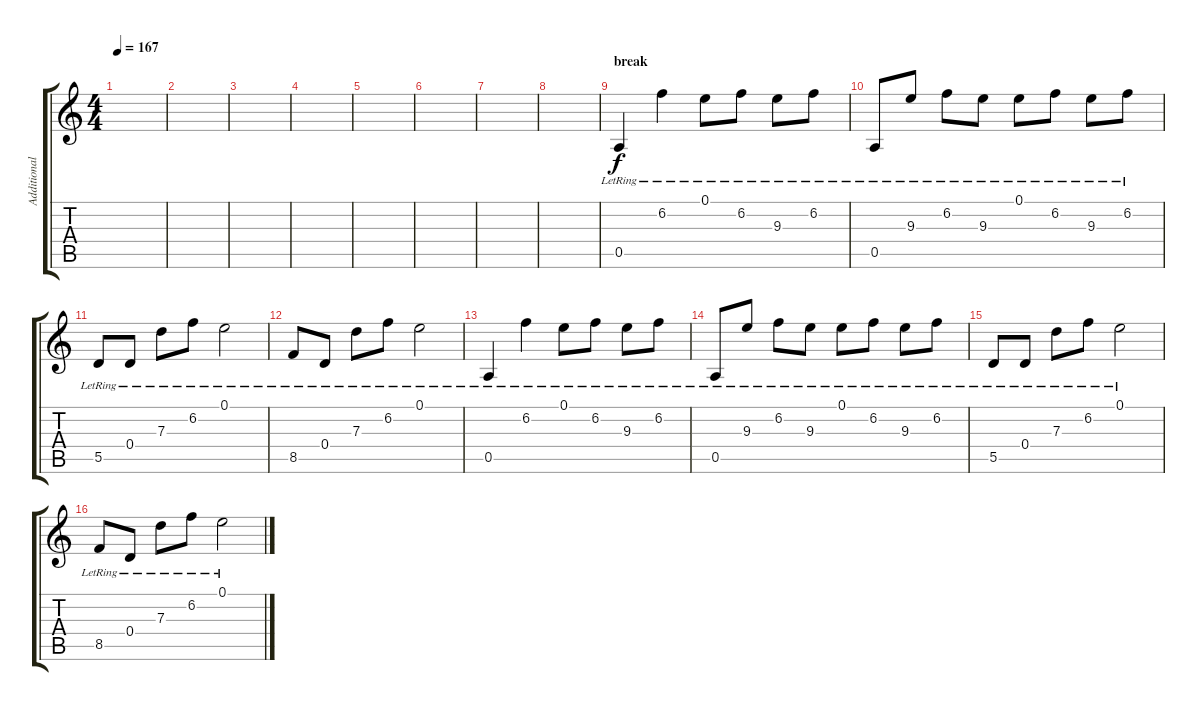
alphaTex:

\track ("Additional Guitar" "Additional") {instrument acousticguitarsteel}
\staff {score tabs}
\tuning (E4 B3 G3 D3 A2 E2) {hide}
\ts (4 4)
\tempo 167
\clef g2
\ks c
|
|
|
|
|
|
|
|
\section ("" "break")
0.5{lr}.4{instrument acousticguitarsteel} 6.2{lr}.4 0.1{lr}.8 6.2{lr}.8 9.3{lr}.8 6.2{lr}.8 |
0.5{lr}.8 9.3{lr}.8 6.2{lr}.8 9.3{lr}.8 0.1{lr}.8 6.2{lr}.8 9.3{lr}.8 6.2{lr}.8 |
5.5{lr}.8 0.4{lr}.8 7.3{lr}.8 6.2{lr}.8 0.1{lr}.2 |
8.5{lr}.8 0.4{lr}.8 7.3{lr}.8 6.2{lr}.8 0.1{lr}.2 |
0.5{lr}.4 6.2{lr}.4 0.1{lr}.8 6.2{lr}.8 9.3{lr}.8 6.2{lr}.8 |
0.5{lr}.8 9.3{lr}.8 6.2{lr}.8 9.3{lr}.8 0.1{lr}.8 6.2{lr}.8 9.3{lr}.8 6.2{lr}.8 |
5.5{lr}.8 0.4{lr}.8 7.3{lr}.8 6.2{lr}.8 0.1{lr}.2 |
8.5{lr}.8 0.4{lr}.8 7.3{lr}.8 6.2{lr}.8 0.1{lr}.2
